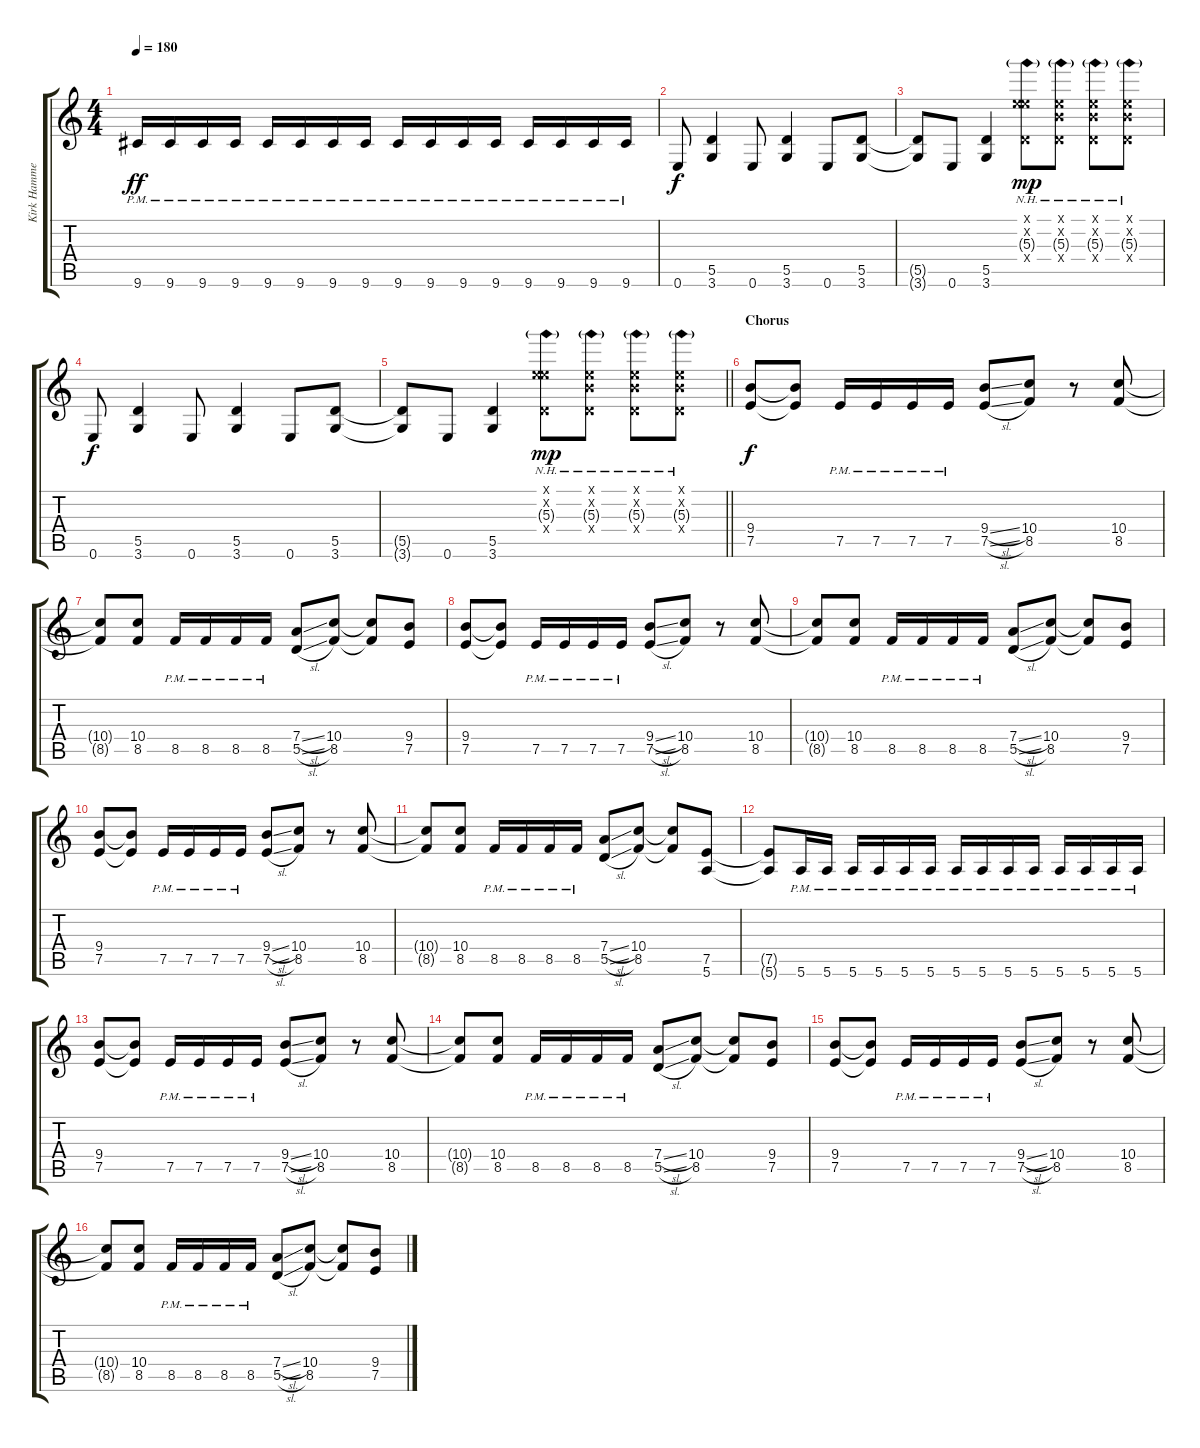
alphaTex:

\track ("Kirk Hammet (Rythm)" "Kirk Hamme") {instrument distortionguitar}
\staff {score tabs}
\tuning (E4 B3 G3 D3 A2 E2) {hide}
\ts (4 4)
\tempo 180
\clef g2
\ks c
9.6{pm}.16{dy ff} 9.6{pm}.16 9.6{pm}.16 9.6{pm}.16 9.6{pm}.16 9.6{pm}.16 9.6{pm}.16 9.6{pm}.16 9.6{pm}.16 9.6{pm}.16 9.6{pm}.16 9.6{pm}.16 9.6{pm}.16 9.6{pm}.16 9.6{pm}.16 9.6{pm}.16 |
0.6.8{dy f} (5.5 3.6).4 0.6.8 (5.5 3.6).4 0.6.8 (5.5 3.6).8 |
(5.5{t} 3.6{t}).8 0.6.8 (5.5 3.6).4 (0.1{x} 5.2{x} 5.3{nh g} 0.4{x}).8{dy mp} (0.1{x} 0.2{x} 5.3{nh g} 0.4{x}).8 (0.1{x} 0.2{x} 5.3{nh g} 0.4{x}).8 (0.1{x} 0.2{x} 5.3{nh g} 0.4{x}).8 |
0.6.8{dy f} (5.5 3.6).4 0.6.8 (5.5 3.6).4 0.6.8 (5.5 3.6).8 |
\barLineRight lightlight
(5.5{t} 3.6{t}).8 0.6.8 (5.5 3.6).4 (0.1{x} 5.2{x} 5.3{nh g} 0.4{x}).8{dy mp} (0.1{x} 0.2{x} 5.3{nh g} 0.4{x}).8 (0.1{x} 0.2{x} 5.3{nh g} 0.4{x}).8 (0.1{x} 0.2{x} 5.3{nh g} 0.4{x}).8 |
\section ("" "Chorus ")
(9.4 7.5).8{dy f} (9.4{t} 7.5{t}).8 7.5{pm}.16 7.5{pm}.16 7.5{pm}.16 7.5{pm}.16 (9.4{sl} 7.5{sl}).8 (10.4 8.5).8 r.8 (10.4 8.5).8 |
(10.4{t} 8.5{t}).8 (10.4 8.5).8 8.5{pm}.16 8.5{pm}.16 8.5{pm}.16 8.5{pm}.16 (7.4{sl} 5.5{sl}).8 (10.4 8.5).8 (10.4{t} 8.5{t}).8 (9.4 7.5).8 |
(9.4 7.5).8 (9.4{t} 7.5{t}).8 7.5{pm}.16 7.5{pm}.16 7.5{pm}.16 7.5{pm}.16 (9.4{sl} 7.5{sl}).8 (10.4 8.5).8 r.8 (10.4 8.5).8 |
(10.4{t} 8.5{t}).8 (10.4 8.5).8 8.5{pm}.16 8.5{pm}.16 8.5{pm}.16 8.5{pm}.16 (7.4{sl} 5.5{sl}).8 (10.4 8.5).8 (10.4{t} 8.5{t}).8 (9.4 7.5).8 |
(9.4 7.5).8 (9.4{t} 7.5{t}).8 7.5{pm}.16 7.5{pm}.16 7.5{pm}.16 7.5{pm}.16 (9.4{sl} 7.5{sl}).8 (10.4 8.5).8 r.8 (10.4 8.5).8 |
(10.4{t} 8.5{t}).8 (10.4 8.5).8 8.5{pm}.16 8.5{pm}.16 8.5{pm}.16 8.5{pm}.16 (7.4{sl} 5.5{sl}).8 (10.4 8.5).8 (10.4{t} 8.5{t}).8 (7.5 5.6).8 |
(7.5{t} 5.6{t}).8 5.6{pm}.16 5.6{pm}.16 5.6{pm}.16 5.6{pm}.16 5.6{pm}.16 5.6{pm}.16 5.6{pm}.16 5.6{pm}.16 5.6{pm}.16 5.6{pm}.16 5.6{pm}.16 5.6{pm}.16 5.6{pm}.16 5.6{pm}.16 |
(9.4 7.5).8 (9.4{t} 7.5{t}).8 7.5{pm}.16 7.5{pm}.16 7.5{pm}.16 7.5{pm}.16 (9.4{sl} 7.5{sl}).8 (10.4 8.5).8 r.8 (10.4 8.5).8 |
(10.4{t} 8.5{t}).8 (10.4 8.5).8 8.5{pm}.16 8.5{pm}.16 8.5{pm}.16 8.5{pm}.16 (7.4{sl} 5.5{sl}).8 (10.4 8.5).8 (10.4{t} 8.5{t}).8 (9.4 7.5).8 |
(9.4 7.5).8 (9.4{t} 7.5{t}).8 7.5{pm}.16 7.5{pm}.16 7.5{pm}.16 7.5{pm}.16 (9.4{sl} 7.5{sl}).8 (10.4 8.5).8 r.8 (10.4 8.5).8 |
(10.4{t} 8.5{t}).8 (10.4 8.5).8 8.5{pm}.16 8.5{pm}.16 8.5{pm}.16 8.5{pm}.16 (7.4{sl} 5.5{sl}).8 (10.4 8.5).8 (10.4{t} 8.5{t}).8 (9.4 7.5).8
